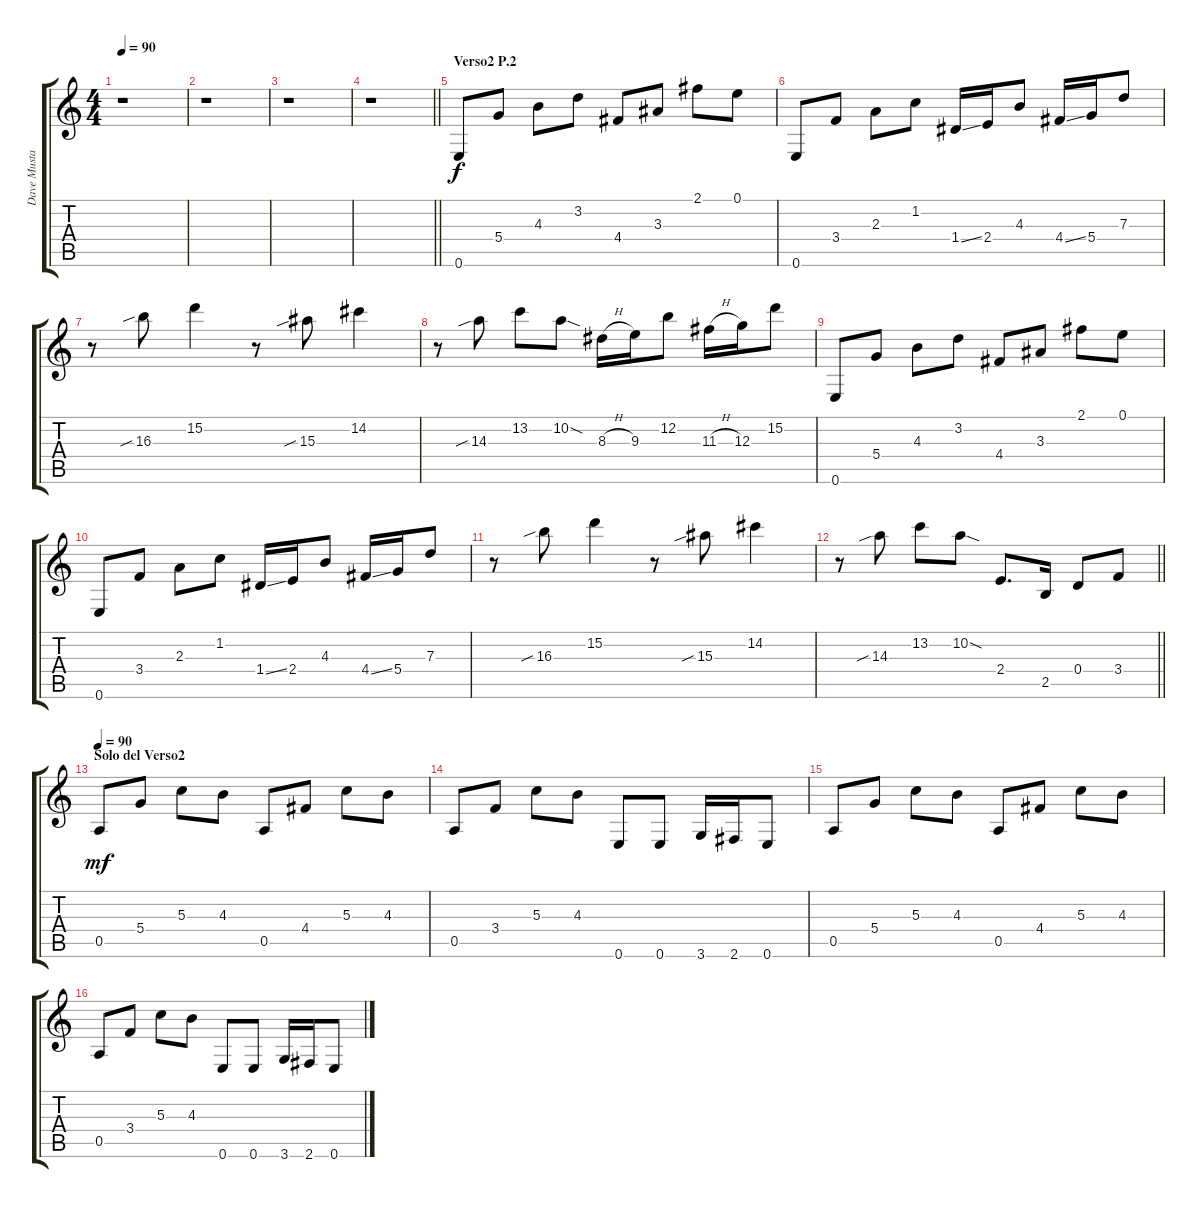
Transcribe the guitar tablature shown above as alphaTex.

\track ("Dave Mustaine Ritmo" "Dave Musta") {instrument distortionguitar}
\staff {score tabs}
\tuning (E4 B3 G3 D3 A2 E2) {hide}
\ts (4 4)
\tempo 90
\clef g2
\ks c
r.1{dy f} |
r.1 |
r.1 |
\barLineRight lightlight
r.1 |
\section ("" "Verso2 P.2")
0.6.8 5.4.8 4.3.8 3.2.8 4.4.8 3.3.8 2.1.8 0.1.8 |
0.6.8 3.4.8 2.3.8 1.2.8 1.4{ss}.16 2.4.16 4.3.8 4.4{ss}.16 5.4.16 7.3.8 |
r.8 16.3{sib}.8 15.2.4 r.8 15.3{sib}.8 14.2.4 |
r.8 14.3{sib}.8 13.2.8 10.2{sod}.8 8.3{h}.16 9.3.16 12.2.8 11.3{h}.16 12.3.16 15.2.8 |
0.6.8 5.4.8 4.3.8 3.2.8 4.4.8 3.3.8 2.1.8 0.1.8 |
0.6.8 3.4.8 2.3.8 1.2.8 1.4{ss}.16 2.4.16 4.3.8 4.4{ss}.16 5.4.16 7.3.8 |
r.8 16.3{sib}.8 15.2.4 r.8 15.3{sib}.8 14.2.4 |
\barLineRight lightlight
r.8 14.3{sib}.8 13.2.8 10.2{sod}.8 2.4.8{d} 2.5.16 0.4.8 3.4.8 |
\section ("" "Solo del Verso2")
\tempo 90
0.5.8{dy mf} 5.4.8 5.3.8 4.3.8 0.5.8 4.4.8 5.3.8 4.3.8 |
0.5.8 3.4.8 5.3.8 4.3.8 0.6.8 0.6.8 3.6.16 2.6.16 0.6.8 |
0.5.8 5.4.8 5.3.8 4.3.8 0.5.8 4.4.8 5.3.8 4.3.8 |
0.5.8 3.4.8 5.3.8 4.3.8 0.6.8 0.6.8 3.6.16 2.6.16 0.6.8
